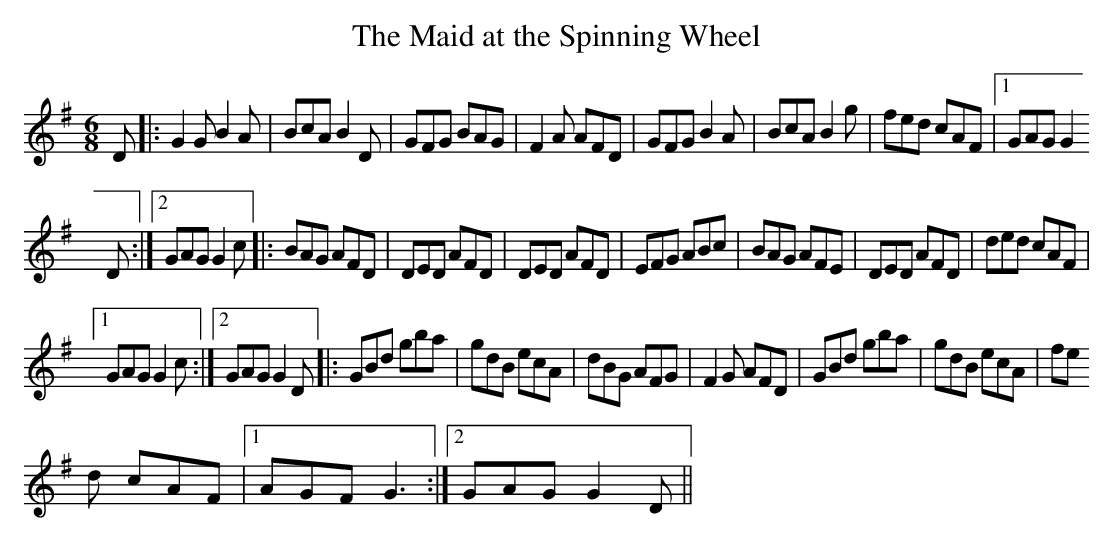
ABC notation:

X:1
T:Maid at the Spinning Wheel, The
M:6/8
L:1/8
K:G
D|:G2 G B2 A|BcA B2 D|GFG BAG|F2 A AFD|GFG B2 A|BcA B2 g|fed cAF|1GAG G2
 D:|2GAG G2 c|:BAG AFD|DED AFD|DED AFD|EFG ABc|BAG AFE|DED AFD|ded cAF|1
GAG G2 c:|2GAG G2 D|:GBd gba|gdB ecA|dBG AFG|F2 G AFD|GBd gba|gdB ecA|fe
d cAF|1AGF G3:|2GAG G2 D||
